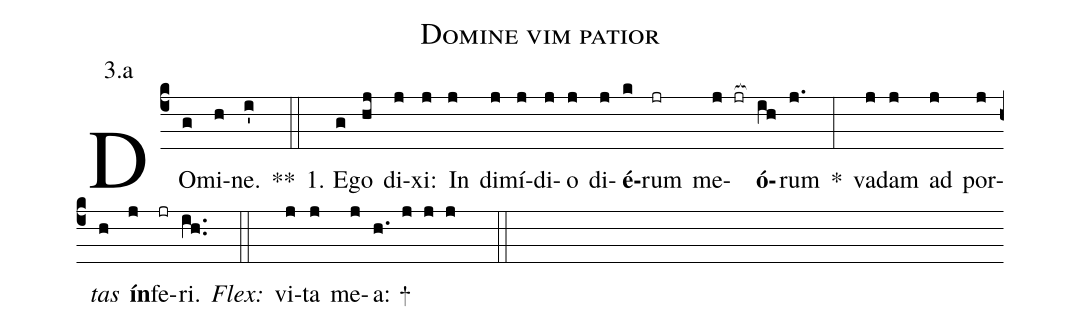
name:Domine vim patior;
office-part:Antiphona;
mode:3;
annotation: 3.a;
%%
(c4) DO(g)mi(h)ne.(i') **(::)
1. E(g)go(hj) di(j)xi:(j) In(j) di(j)mí(j)di(j)o(j) di(j)<b>é</b>(k)rum(jr) me(j jr[ocb:1{])<b>ó</b>(ih[ocb:0}])rum(j.) *(:) va(j)dam(j) ad(j) por(j)<i>tas</i>(h) <b>ín</b>(j)fe(jr)ri.(ih..) <i>Flex:</i>(::)  vi(j)ta(j) me(j)a: +(h. j j j  ::)
